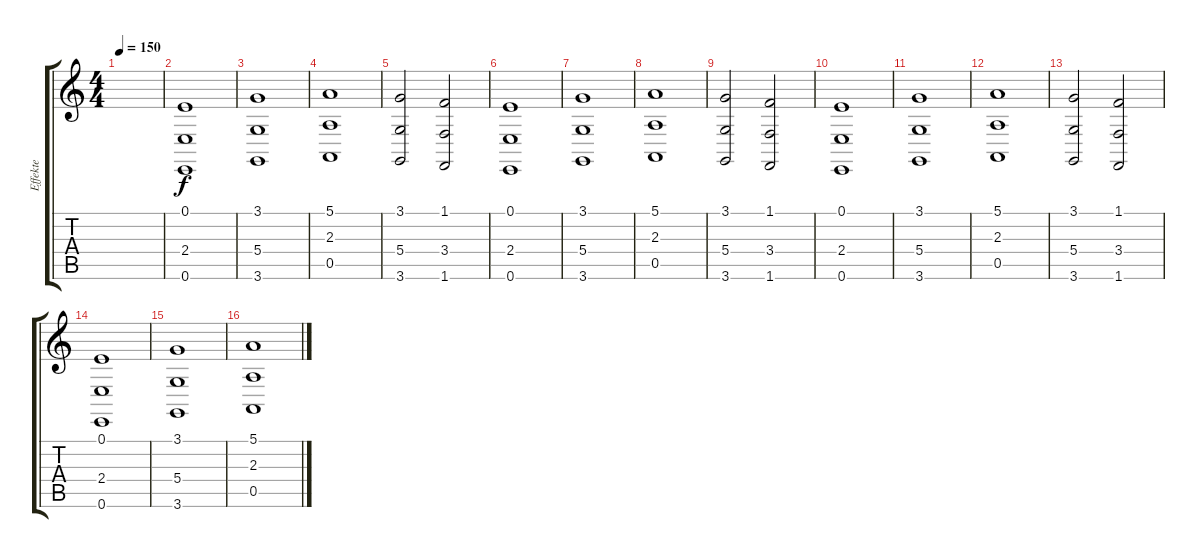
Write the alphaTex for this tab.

\track ("Effekte" "Effekte") {instrument lead1square}
\staff {score tabs}
\tuning (E4 B3 G3 D3 A2 E2) {hide}
\ts (4 4)
\tempo 150
\clef g2
\ks c
|
(0.1 2.4 0.6).1 |
(3.1 5.4 3.6).1 |
(5.1 2.3 0.5).1 |
(3.1 5.4 3.6).2 (1.1 3.4 1.6).2 |
(0.1 2.4 0.6).1 |
(3.1 5.4 3.6).1 |
(5.1 2.3 0.5).1 |
(3.1 5.4 3.6).2 (1.1 3.4 1.6).2 |
(0.1 2.4 0.6).1 |
(3.1 5.4 3.6).1 |
(5.1 2.3 0.5).1 |
(3.1 5.4 3.6).2 (1.1 3.4 1.6).2 |
(0.1 2.4 0.6).1 |
(3.1 5.4 3.6).1 |
(5.1 2.3 0.5).1
